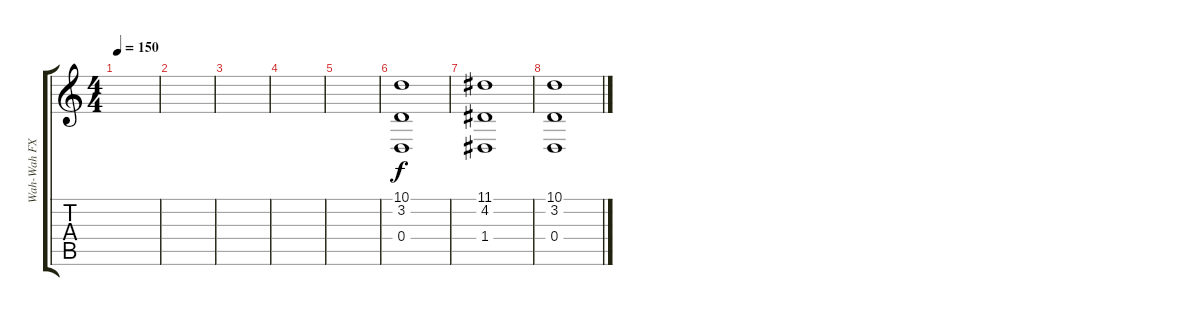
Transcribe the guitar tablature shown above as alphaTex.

\track ("Wah-Wah FX" "Wah-Wah FX") {instrument fx6goblins}
\staff {score tabs}
\tuning (E4 B3 G3 D3 A2 E2) {hide}
\ts (4 4)
\tempo 150
\clef g2
\ks c
|
|
|
|
|
(10.1 3.2 0.4).1 |
(11.1 4.2 1.4).1 |
(10.1 3.2 0.4).1
